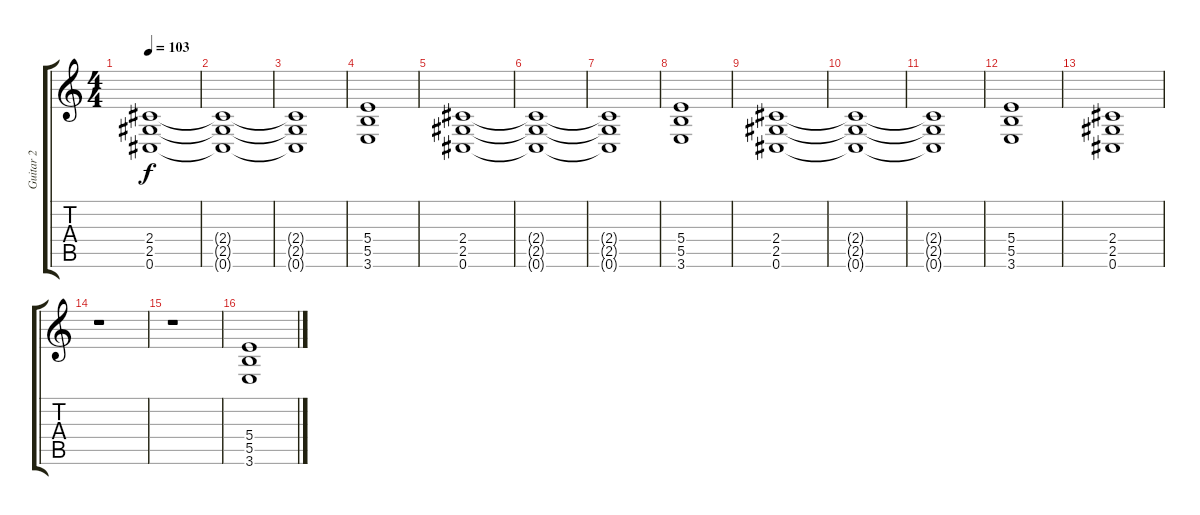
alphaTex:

\track ("Guitar 2" "Guitar 2") {instrument overdrivenguitar}
\staff {score tabs}
\tuning (Db4 Ab3 E3 B2 Gb2 Db2) {hide}
\ts (4 4)
\tempo 103
\clef g2
\ks c
(2.4 2.5 0.6).1{dy f} |
(2.4{t} 2.5{t} 0.6{t}).1 |
(2.4{t} 2.5{t} 0.6{t}).1 |
(5.4 5.5 3.6).1 |
(2.4 2.5 0.6).1 |
(2.4{t} 2.5{t} 0.6{t}).1 |
(2.4{t} 2.5{t} 0.6{t}).1 |
(5.4 5.5 3.6).1 |
(2.4 2.5 0.6).1 |
(2.4{t} 2.5{t} 0.6{t}).1 |
(2.4{t} 2.5{t} 0.6{t}).1 |
(5.4 5.5 3.6).1 |
(2.4 2.5 0.6).1 |
r.1 |
r.1 |
(5.4 5.5 3.6).1
